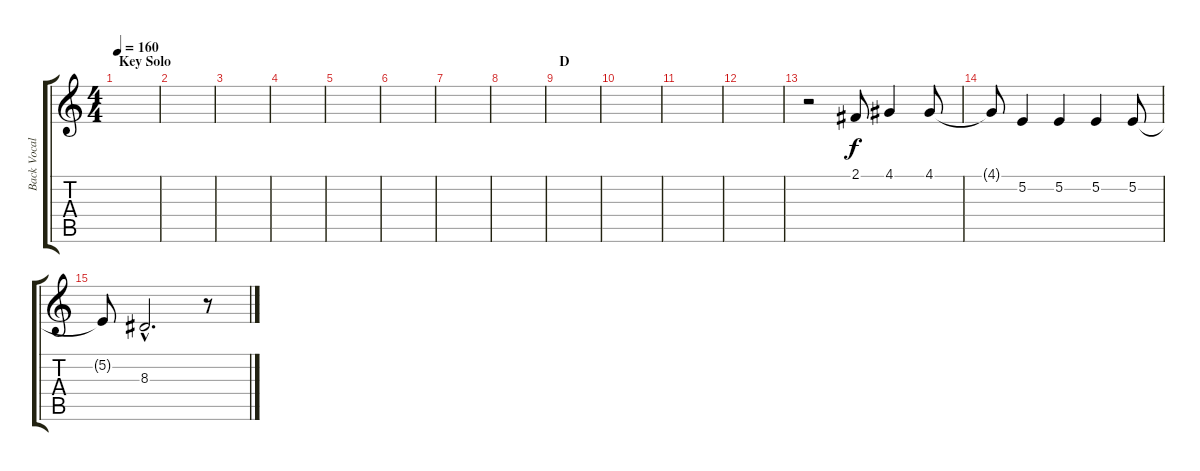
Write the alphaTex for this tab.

\track ("Back Vocals" "Back Vocal") {instrument lead6voice}
\staff {score tabs}
\tuning (E4 B3 G3 D3 A2 D2) {hide}
\ts (4 4)
\section ("" "Key Solo")
\tempo 160
\clef g2
\ks c
|
|
|
|
|
|
|
|
\section ("" "D")
|
|
|
|
r.2 2.1.8 4.1.4 4.1.8 |
4.1{t}.8 5.2.4 5.2.4 5.2.4 5.2.8 |
5.2{t}.8 8.3{hac}.2{d} r.8
